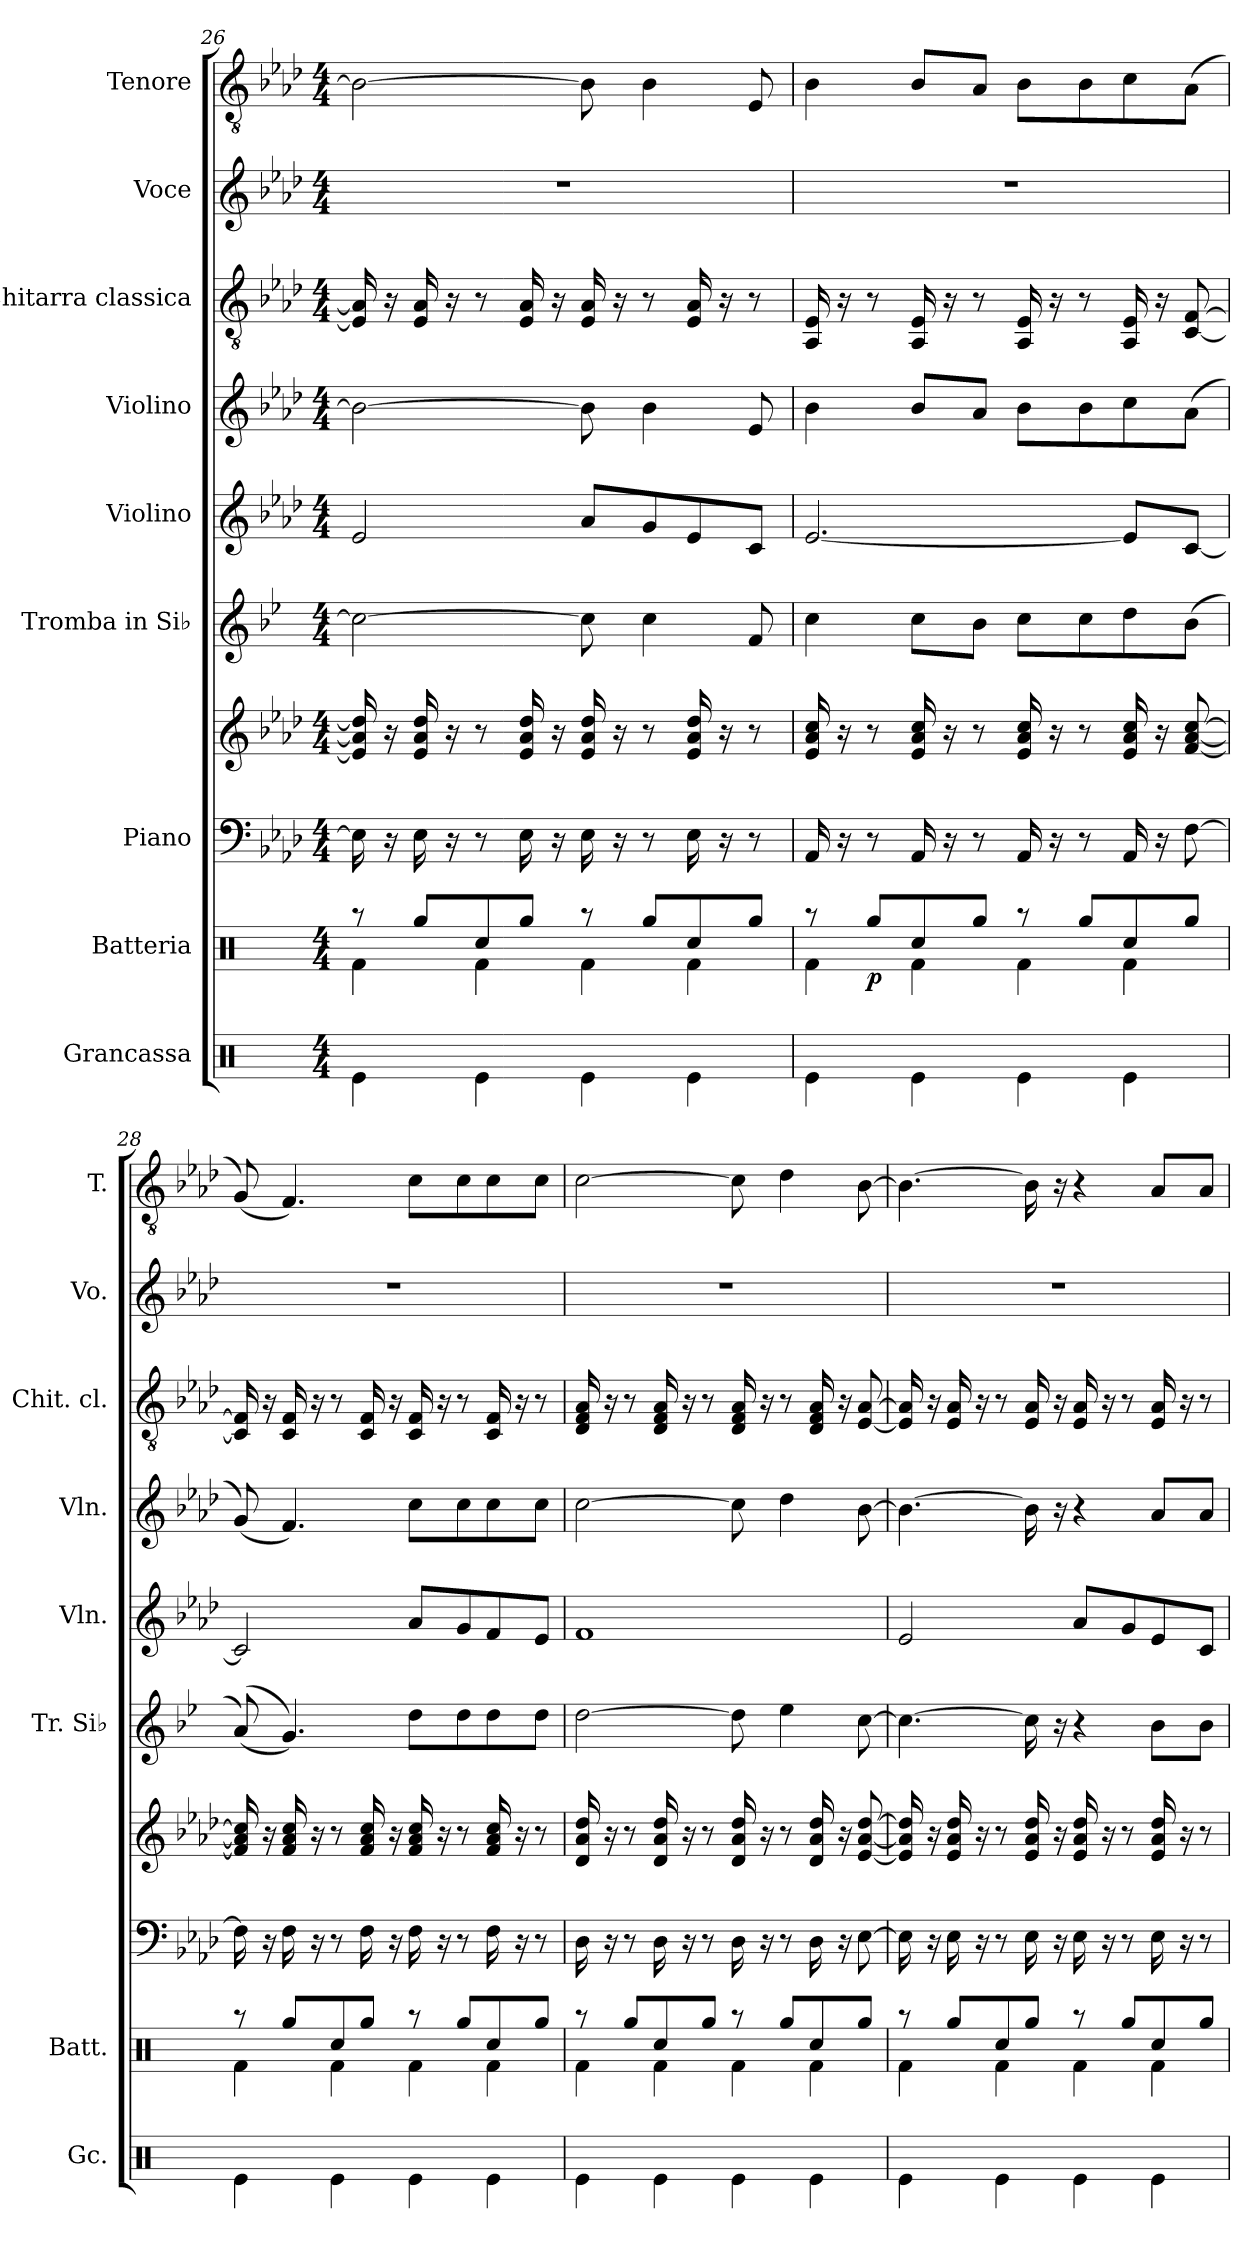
**kern	**kern	**dynam	**kern	**kern	**kern	**kern	**kern	**kern	**kern	**kern
*part9	*part8	*part8	*part7	*part7	*part6	*part5	*part4	*part3	*part2	*part1
*staff10	*staff9	*staff9	*staff8	*staff7	*staff6	*staff5	*staff4	*staff3	*staff2	*staff1
*I"Grancassa	*I"Batteria	*	*I"Piano	*	*I"Tromba in Si♭	*I"Violino	*I"Violino	*I"Chitarra classica	*I"Voce	*I"Tenore
*I'Gc.	*I'Batt.	*	*	*	*I'Tr. Si♭	*I'Vln.	*I'Vln.	*I'Chit. cl.	*I'Vo.	*I'T.
*clefX	*clefX	*	*clefF4	*clefG2	*clefG2	*clefG2	*clefG2	*clefGv2	*clefG2	*clefGv2
*	*	*	*	*	*ITrd1c2	*	*	*	*	*
*k[]	*k[]	*	*k[b-e-a-d-]	*k[b-e-a-d-]	*k[b-e-a-d-]	*k[b-e-a-d-]	*k[b-e-a-d-]	*k[b-e-a-d-]	*k[b-e-a-d-]	*k[b-e-a-d-]
*M4/4	*M4/4	*	*M4/4	*M4/4	*M4/4	*M4/4	*M4/4	*M4/4	*M4/4	*M4/4
=26	=26	=26	=26	=26	=26	=26	=26	=26	=26	=26
*	*^	*	*	*	*	*	*	*	*	*
4Re\	8r	4Rf\	.	16E-\]	16e-/] 16a-/] 16dd-/]	2b-\_	2e-/	2b-\_	16E-/] 16A-/]	1r	2B-\_
.	.	.	.	16r	16r	.	.	.	16r	.	.
.	8Rgg/L	.	.	16E-\	16e-/ 16a-/ 16dd-/	.	.	.	16E-/ 16A-/	.	.
.	.	.	.	16r	16r	.	.	.	16r	.	.
4Re\	8Rcc/	4Rf\	.	8r	8r	.	.	.	8r	.	.
.	8Rgg/J	.	.	16E-\	16e-/ 16a-/ 16dd-/	.	.	.	16E-/ 16A-/	.	.
.	.	.	.	16r	16r	.	.	.	16r	.	.
4Re\	8r	4Rf\	.	16E-\	16e-/ 16a-/ 16dd-/	8b-\]	8a-/L	8b-\]	16E-/ 16A-/	.	8B-\]
.	.	.	.	16r	16r	.	.	.	16r	.	.
.	8Rgg/L	.	.	8r	8r	4b-\	8g/	4b-\	8r	.	4B-\
4Re\	8Rcc/	4Rf\	.	16E-\	16e-/ 16a-/ 16dd-/	.	8e-/	.	16E-/ 16A-/	.	.
.	.	.	.	16r	16r	.	.	.	16r	.	.
.	8Rgg/J	.	.	8r	8r	8e-/	8c/J	8e-/	8r	.	8E-/
!!LO:PB:g=z
=27	=27	=27	=27	=27	=27	=27	=27	=27	=27	=27	=27
4Re\	8r	4Rf\	.	16AA-/	16e-/ 16a-/ 16cc/	4b-\	[2.e-/	4b-\	16AA-/ 16E-/	1r	4B-\
.	.	.	.	16r	16r	.	.	.	16r	.	.
!	!	!	!LO:DY:b	!	!	!	!	!	!	!	!
.	8Rgg/L	.	p	8r	8r	.	.	.	8r	.	.
4Re\	8Rcc/	4Rf\	.	16AA-/	16e-/ 16a-/ 16cc/	8b-\L	.	8b-/L	16AA-/ 16E-/	.	8B-/L
.	.	.	.	16r	16r	.	.	.	16r	.	.
.	8Rgg/J	.	.	8r	8r	8a-\J	.	8a-/J	8r	.	8A-/J
4Re\	8r	4Rf\	.	16AA-/	16e-/ 16a-/ 16cc/	8b-\L	.	8b-\L	16AA-/ 16E-/	.	8B-\L
.	.	.	.	16r	16r	.	.	.	16r	.	.
.	8Rgg/L	.	.	8r	8r	8b-\	.	8b-\	8r	.	8B-\
4Re\	8Rcc/	4Rf\	.	16AA-/	16e-/ 16a-/ 16cc/	8cc\	8e-/L]	8cc\	16AA-/ 16E-/	.	8c\
.	.	.	.	16r	16r	.	.	.	16r	.	.
.	8Rgg/J	.	.	[8F\	[8f/ [8a-/ [8cc/	(8a-\J	[8c/J	(8a-\J	[8C/ [8F/	.	(8A-\J
=28	=28	=28	=28	=28	=28	=28	=28	=28	=28	=28	=28
4Re\	8r	4Rf\	.	16F\]	16f/] 16a-/] 16cc/]	((8g/)	2c/]	(8g/)	16C/] 16F/]	1r	(8G/)
.	.	.	.	16r	16r	.	.	.	16r	.	.
.	8Rgg/L	.	.	16F\	16f/ 16a-/ 16cc/	4.f/))	.	4.f/)	16C/ 16F/	.	4.F/)
.	.	.	.	16r	16r	.	.	.	16r	.	.
4Re\	8Rcc/	4Rf\	.	8r	8r	.	.	.	8r	.	.
.	8Rgg/J	.	.	16F\	16f/ 16a-/ 16cc/	.	.	.	16C/ 16F/	.	.
.	.	.	.	16r	16r	.	.	.	16r	.	.
4Re\	8r	4Rf\	.	16F\	16f/ 16a-/ 16cc/	8cc\L	8a-/L	8cc\L	16C/ 16F/	.	8c\L
.	.	.	.	16r	16r	.	.	.	16r	.	.
.	8Rgg/L	.	.	8r	8r	8cc\	8g/	8cc\	8r	.	8c\
4Re\	8Rcc/	4Rf\	.	16F\	16f/ 16a-/ 16cc/	8cc\	8f/	8cc\	16C/ 16F/	.	8c\
.	.	.	.	16r	16r	.	.	.	16r	.	.
.	8Rgg/J	.	.	8r	8r	8cc\J	8e-/J	8cc\J	8r	.	8c\J
!!LO:PB:g=z
=29	=29	=29	=29	=29	=29	=29	=29	=29	=29	=29	=29
4Re\	8r	4Rf\	.	16D-\	16d-/ 16a-/ 16dd-/	[2cc\	1f	[2cc\	16D-/ 16F/ 16A-/	1r	[2c\
.	.	.	.	16r	16r	.	.	.	16r	.	.
.	8Rgg/L	.	.	8r	8r	.	.	.	8r	.	.
4Re\	8Rcc/	4Rf\	.	16D-\	16d-/ 16a-/ 16dd-/	.	.	.	16D-/ 16F/ 16A-/	.	.
.	.	.	.	16r	16r	.	.	.	16r	.	.
.	8Rgg/J	.	.	8r	8r	.	.	.	8r	.	.
4Re\	8r	4Rf\	.	16D-\	16d-/ 16a-/ 16dd-/	8cc\]	.	8cc\]	16D-/ 16F/ 16A-/	.	8c\]
.	.	.	.	16r	16r	.	.	.	16r	.	.
.	8Rgg/L	.	.	8r	8r	4dd-\	.	4dd-\	8r	.	4d-\
4Re\	8Rcc/	4Rf\	.	16D-\	16d-/ 16a-/ 16dd-/	.	.	.	16D-/ 16F/ 16A-/	.	.
.	.	.	.	16r	16r	.	.	.	16r	.	.
.	8Rgg/J	.	.	[8E-\	[8e-/ [8a-/ [8dd-/	[8b-\	.	[8b-\	[8E-/ [8A-/	.	[8B-\
=30	=30	=30	=30	=30	=30	=30	=30	=30	=30	=30	=30
4Re\	8r	4Rf\	.	16E-\]	16e-/] 16a-/] 16dd-/]	4.b-\_	2e-/	4.b-\_	16E-/] 16A-/]	1r	4.B-\_
.	.	.	.	16r	16r	.	.	.	16r	.	.
.	8Rgg/L	.	.	16E-\	16e-/ 16a-/ 16dd-/	.	.	.	16E-/ 16A-/	.	.
.	.	.	.	16r	16r	.	.	.	16r	.	.
4Re\	8Rcc/	4Rf\	.	8r	8r	.	.	.	8r	.	.
.	8Rgg/J	.	.	16E-\	16e-/ 16a-/ 16dd-/	16b-\]	.	16b-\]	16E-/ 16A-/	.	16B-\]
.	.	.	.	16r	16r	16r	.	16r	16r	.	16r
4Re\	8r	4Rf\	.	16E-\	16e-/ 16a-/ 16dd-/	4r	8a-/L	4r	16E-/ 16A-/	.	4r
.	.	.	.	16r	16r	.	.	.	16r	.	.
.	8Rgg/L	.	.	8r	8r	.	8g/	.	8r	.	.
4Re\	8Rcc/	4Rf\	.	16E-\	16e-/ 16a-/ 16dd-/	8a-\L	8e-/	8a-/L	16E-/ 16A-/	.	8A-/L
.	.	.	.	16r	16r	.	.	.	16r	.	.
.	8Rgg/J	.	.	8r	8r	8a-\J	8c/J	8a-/J	8r	.	8A-/J
*	*v	*v	*	*	*	*	*	*	*	*	*
=	=	=	=	=	=	=	=	=	=	=
*-	*-	*-	*-	*-	*-	*-	*-	*-	*-	*-
